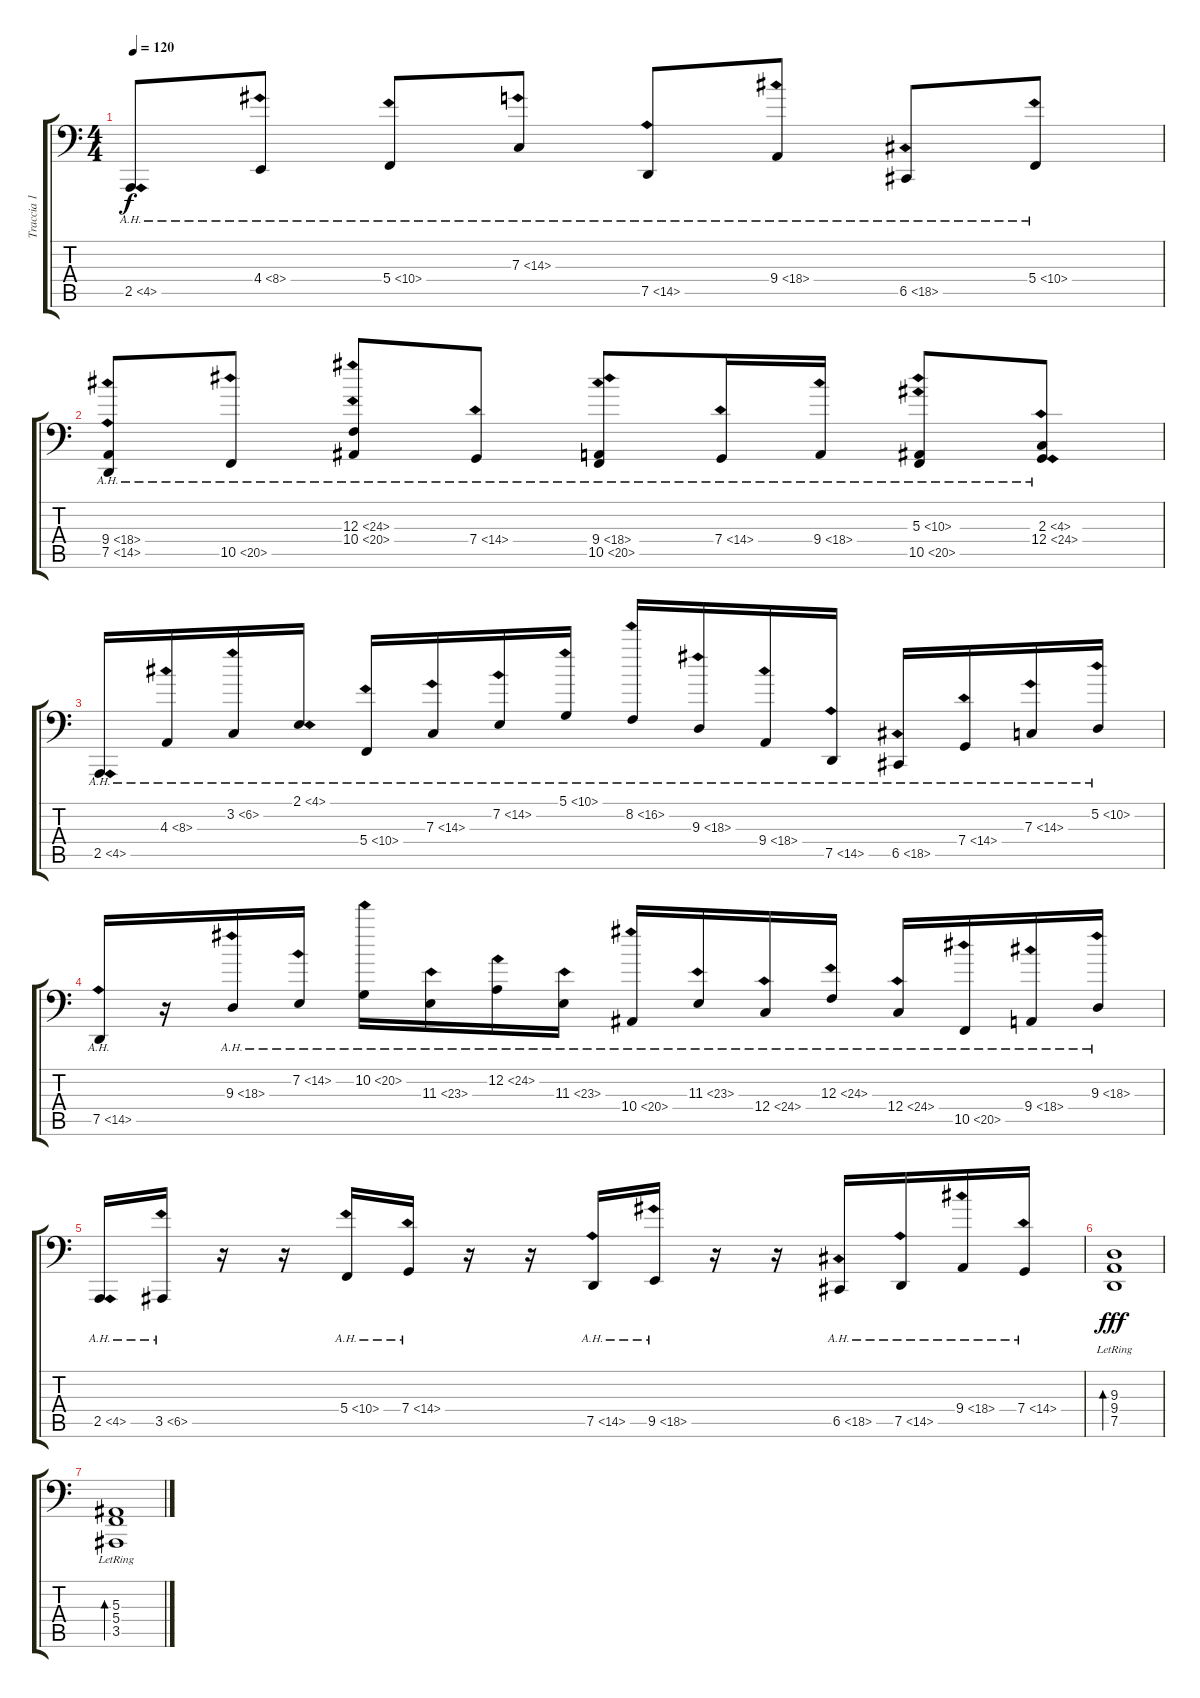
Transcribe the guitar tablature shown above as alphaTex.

\track ("Traccia 1" "Traccia 1") {instrument acousticgrandpiano}
\staff {score tabs}
\tuning (D3 A2 F2 C2 G1 D1) {hide}
\ts (4 4)
\tempo 120
\clef f4
\ks c
2.5{ah 2}.8{dy f} 4.4{ah 4}.8 5.4{ah 5}.8 7.3{ah 7}.8 7.5{ah 7}.8 9.4{ah 9}.8 6.5{ah 12}.8 5.4{ah 5}.8 |
(9.4{ah 9} 7.5{ah 7}).8 10.5{ah 10}.8 (12.3{ah 12} 10.4{ah 10}).8 7.4{ah 7}.8 (9.4{ah 9} 10.5{ah 10}).8 7.4{ah 7}.16 9.4{ah 9}.16 (5.3{ah 5} 10.5{ah 10}).8 (2.3{ah 2} 12.4{ah 12}).8 |
2.5{ah 2}.16 4.3{ah 4}.16 3.2{ah 3}.16 2.1{ah 2}.16 5.4{ah 5}.16 7.3{ah 7}.16 7.2{ah 7}.16 5.1{ah 5}.16 8.2{ah 8}.16 9.3{ah 9}.16 9.4{ah 9}.16 7.5{ah 7}.16 6.5{ah 12}.16 7.4{ah 7}.16 7.3{ah 7}.16 5.2{ah 5}.16 |
7.5{ah 7}.16 r.16 9.3{ah 9}.16 7.2{ah 7}.16 10.2{ah 10}.16 11.3{ah 12}.16 12.2{ah 12}.16 11.3{ah 12}.16 10.4{ah 10}.16 11.3{ah 12}.16 12.4{ah 12}.16 12.3{ah 12}.16 12.4{ah 12}.16 10.5{ah 10}.16 9.4{ah 9}.16 9.3{ah 9}.16 |
2.5{ah 2}.16 3.5{ah 3}.16 r.16 r.16 5.4{ah 5}.16 7.4{ah 7}.16 r.16 r.16 7.5{ah 7}.16 9.5{ah 9}.16 r.16 r.16 6.5{ah 12}.16 7.5{ah 7}.16 9.4{ah 9}.16 7.4{ah 7}.16 |
(9.3{lr} 9.4{lr} 7.5{lr}).1{bd 480 dy fff} |
(5.3{lr} 5.4{lr} 3.5{lr}).1{bd 480}
